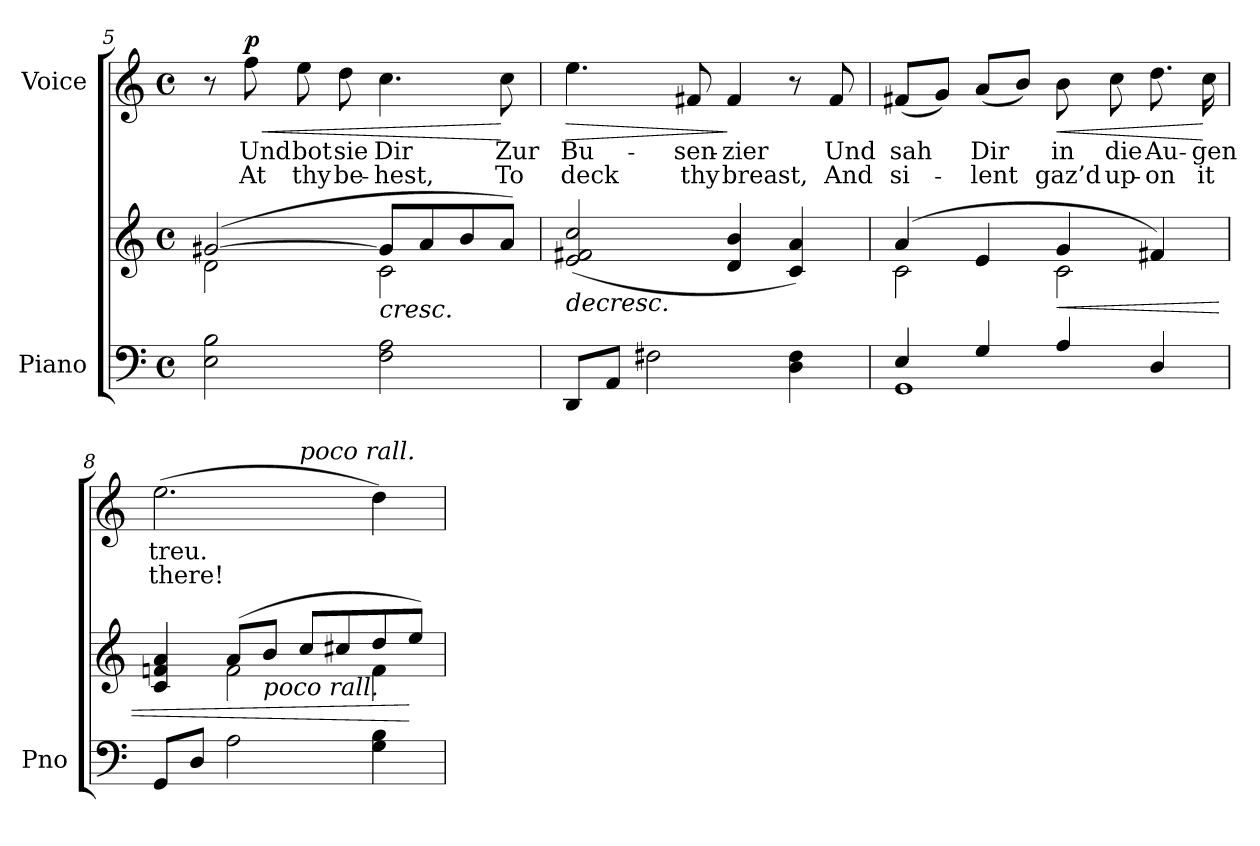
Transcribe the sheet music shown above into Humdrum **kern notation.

**kern	**kern	**dynam	**kern	**text	**text	**dynam
*part2	*part2	*part2	*part1	*part1	*part1	*part1
*staff3	*staff2	*staff2/3	*staff1	*staff1	*staff1	*staff1
*I"Piano	*	*	*I"Voice	*	*	*
*I'Pno	*	*	*	*	*	*
*clefF4	*clefG2	*	*clefG2	*	*	*
*k[]	*k[]	*	*k[]	*	*	*
*M4/4	*M4/4	*	*M4/4	*	*	*
*met(c)	*met(c)	*	*met(c)	*	*	*
=5	=5	=5	=5	=5	=5	=5
*	*^	*	*	*	*	*
2E\ 2B\	(>[2g#X/	2d\	.	8r	.	.	.
!	!	!	!	!	!LO:LY:b	!LO:LY:b	!LO:HP:b
!	!	!	!	!	!	!	!LO:DY:n=1:a
.	.	.	.	8ff\	Und	At	< p
!	!	!	!	!	!LO:LY:b	!LO:LY:b	!
.	.	.	.	8ee\	bot	thy	.
!	!	!	!	!	!LO:LY:b	!LO:LY:b	!
.	.	.	.	8dd\	sie	be-	.
!	!	!	!LO:HP:b	!	!LO:LY:b	!LO:LY:b	!
2F\ 2A\	8g#/L]	2c\	<	4.cc\	Dir	-hest,	.
.	8a/	.	.	.	.	.	.
.	8b/	.	.	.	.	.	.
!	!	!	!	!	!LO:LY:b	!LO:LY:b	!
.	8a/J)	.	.	8cc\	Zur	To	[
*	*v	*v	*	*	*	*	*
=6	=6	=6	=6	=6	=6	=6
!	!	!LO:HP:b	!	!LO:LY:b	!LO:LY:b	!LO:HP:b
8DD/L	(>2e/ 2f#X/ 2cc/	>	4.ee\	Bu-	deck	>
8AA/J	.	.	.	.	.	.
2F#X\	.	.	.	.	.	.
!	!	!	!	!LO:LY:b	!LO:LY:b	!
.	.	.	8f#X/	-sen-	thy	.
!	!	!	!	!LO:LY:b	!LO:LY:b	!
.	4d/ 4b/	.	4f#/	-zier	breast,	]
4D\ 4F#\	4c/ 4a/)	[	8r	.	.	.
!	!	!	!	!LO:LY:b	!LO:LY:b	!
.	.	.	8f#/	Und	And	.
!!LO:LB:g=z
=7	=7	=7	=7	=7	=7	=7
*^	*^	*	*	*	*	*
!	!	!	!	!	!	!LO:LY:b	!LO:LY:b	!
4E/	1GG	(>4a/	2c\	.	(<8f#X/L	sah	si-	.
.	.	.	.	.	8g/J)	.	.	.
!	!	!	!	!	!	!LO:LY:b	!LO:LY:b	!
4G/	.	4e/	.	.	(<8a/L	Dir	-lent	.
.	.	.	.	.	8b/J)	.	.	.
!	!	!	!	!LO:HP:b	!	!LO:LY:b	!LO:LY:b	!LO:HP:b
4A/	.	4g/	2c\	<	8b\	in	gaz’d	<
!	!	!	!	!	!	!LO:LY:b	!LO:LY:b	!
.	.	.	.	.	8cc\	die	up-	.
!	!	!	!	!	!	!LO:LY:b	!LO:LY:b	!
4D/	.	4f#X/)	.	.	8.dd\	Au-	-on	.
!	!	!	!	!	!	!LO:LY:b	!LO:LY:b	!
.	.	.	.	.	16cc\	-gen	it	[
*v	*v	*	*	*	*	*	*	*
*	*v	*v	*	*	*	*	*
.	.	]	.	.	.	.
=8	=8	=8	=8	=8	=8	=8
*	*	*	*MM51	*	*	*
*	*^	*	*	*	*	*
!	!	!	!	!	!LO:LY:b	!LO:LY:b	!
*	*	*	*	*^	*	*	*
8GG/L	4c/ 4fn/ 4a/	4ryy	.	(>2.ee\	2ryy	treu.	there!	.
8D/J	.	.	.	.	.	.	.	.
2A\	(>8a/L	2f\	.	.	.	.	.	.
!	!LO:TX:b:i:t=poco rall.	!	!	!	!	!	!	!
.	8b/J	.	.	.	.	.	.	.
*	*	*	*	*MM49	*	*	*	*
!	!	!	!	!	!LO:TX:a:i:t=poco rall.	!	!	!
.	8cc/L	.	.	.	2ryy	.	.	.
.	8cc#X/	.	.	.	.	.	.	.
4G\ 4B\	8dd/	4f\	.	4dd\)	.	.	.	.
.	8ee/J)	.	[	.	.	.	.	.
*	*v	*v	*	*	*	*	*	*
*	*	*	*v	*v	*	*	*
=	=	=	=	=	=	=
*-	*-	*-	*-	*-	*-	*-
